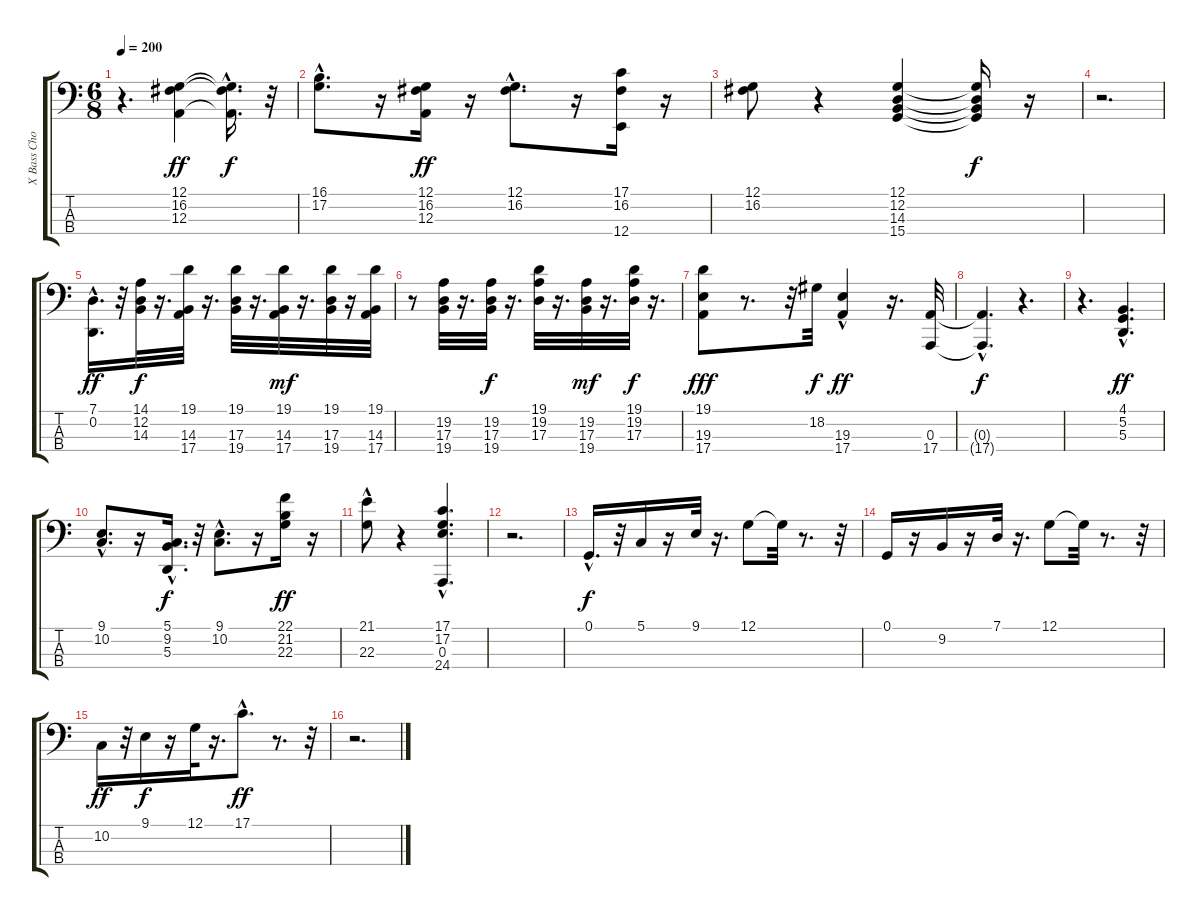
\track ("X Bass Chords       " "X Bass Cho") {instrument stringensemble1}
\staff {score tabs}
\tuning (G2 D2 A1 E1) {hide}
\ts (6 8)
\tempo 200
\clef f4
\ks c
r.4{d dy f} (12.1 16.2 12.3).4{dy ff} (12.1{t} 16.2{hac t} 12.3{t}).16{d dy f} r.32 |
(16.1{hac} 17.2{hac}).8{d} r.16 (12.1 16.2 12.3).16{dy ff} r.16 (12.1{hac} 16.2).8{d} r.16 (17.1 16.2 12.4).16 r.16 |
(12.1 16.2).8 r.4 (12.1 12.2 14.3 15.4).4 (12.1{t} 12.2{t} 14.3{t} 15.4{t}).16{dy f} r.16 |
r.2{d} |
(7.1{hac} 0.2{hac}).16{d dy ff} r.32 (14.1 12.2 14.3).32{dy f} r.16{d} (19.1 14.3 17.4).32 r.16{d} (19.1 17.3 19.4).32 r.16{d} (19.1 14.3 17.4).32{dy mf} r.16{d} (19.1 17.3 19.4).32 r.16 (19.1 14.3 17.4).32 |
r.8 (19.2 17.3 19.4).32 r.16{d} (19.2 17.3 19.4).32{dy f} r.16{d} (19.1 19.2 17.3).32 r.16{d} (19.2 17.3 19.4).32{dy mf} r.16{d} (19.1 19.2 17.3).32{dy f} r.16{d} |
(19.1 19.3 17.4).8{dy fff} r.8{d} r.32 18.2.32{dy f} (19.3 17.4{hac}).4{dy ff} r.16{d} (0.3 17.4).32 |
(0.3{hac t} 17.4{hac t}).4{d dy f} r.4{d} |
r.4{d} (4.1{hac} 5.2 5.3{hac}).4{d dy ff} |
(9.1{hac} 10.2{hac}).8{d} r.16 (5.1 9.2{hac} 5.3{hac}).16{d dy f} r.32 (9.1{hac} 10.2{hac}).8{d} r.16 (22.1 21.2 22.3).16{dy ff} r.16 |
(21.1 22.3{hac}).8 r.4 (17.1{hac} 17.2 0.3{hac} 24.4).4{d} |
r.2{d} |
0.1{hac}.16{d dy f} r.32 5.1.16 r.16 9.1.32 r.16{d} 12.1.8 12.1{t}.32 r.8{d} r.32 |
0.1.16 r.16 9.2.16 r.16 7.1.32 r.16{d} 12.1.8 12.1{t}.32 r.8{d} r.32 |
10.2.16{dy ff} r.32 9.1.16{dy f} r.16 12.1.32 r.16{d} 17.1{hac}.8{d dy ff} r.8{d} r.32 |
r.2{d}
